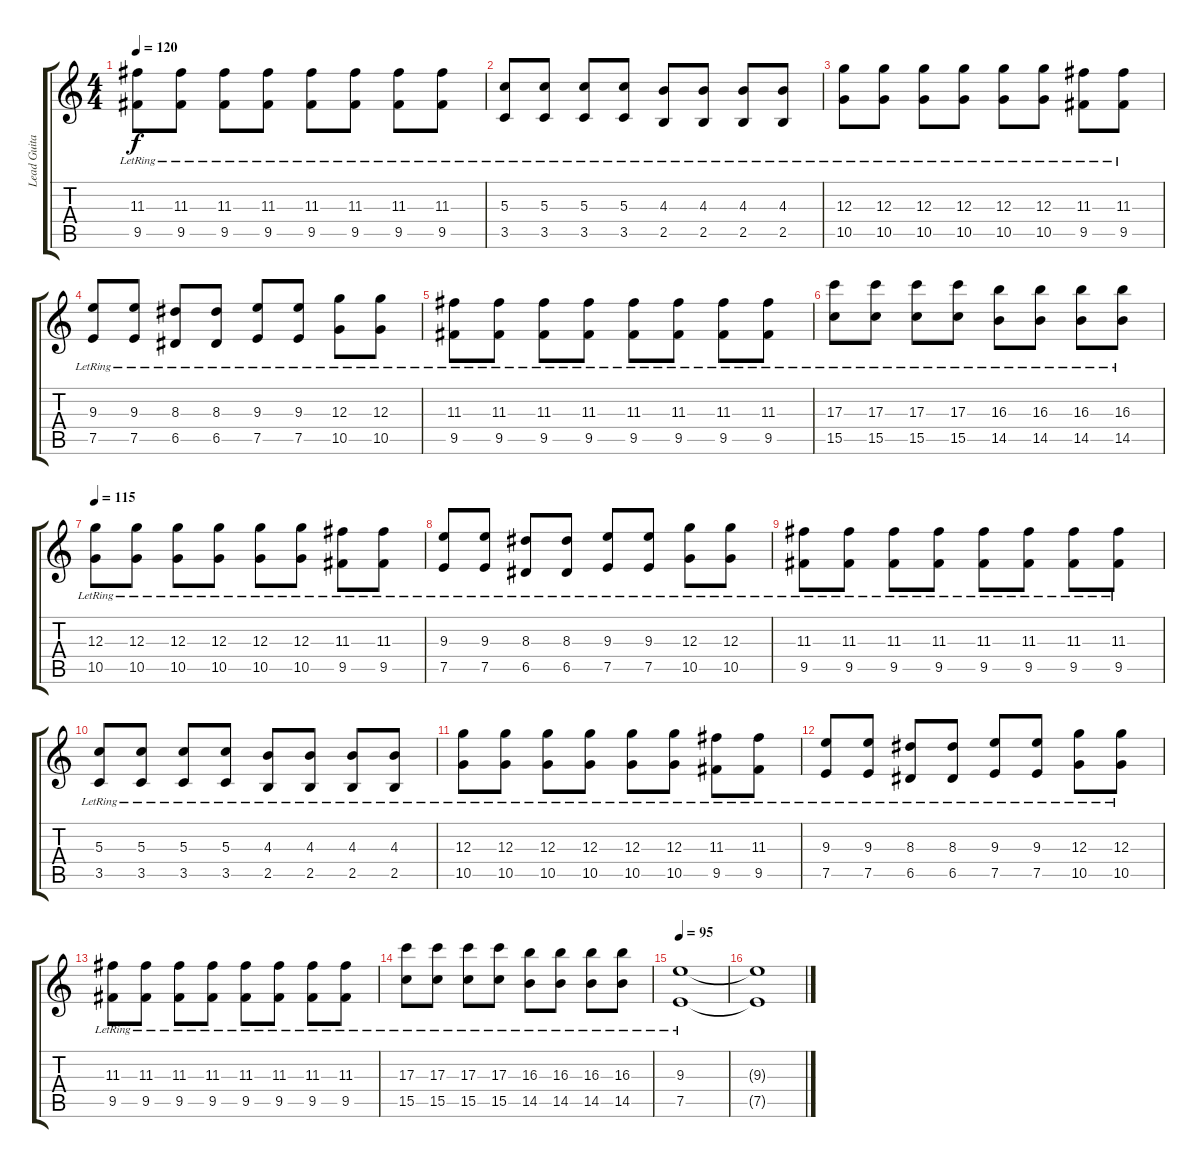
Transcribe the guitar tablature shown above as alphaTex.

\track ("Lead Guitar" "Lead Guita") {instrument overdrivenguitar}
\staff {score tabs}
\tuning (E4 B3 G3 D3 A2 E2) {hide}
\ts (4 4)
\tempo 120
\clef g2
\ks c
(11.3{lr} 9.5{lr}).8{dy f} (11.3{lr} 9.5{lr}).8 (11.3{lr} 9.5{lr}).8 (11.3{lr} 9.5{lr}).8 (11.3{lr} 9.5{lr}).8 (11.3{lr} 9.5{lr}).8 (11.3{lr} 9.5{lr}).8 (11.3{lr} 9.5{lr}).8 |
(5.3{lr} 3.5{lr}).8 (5.3{lr} 3.5{lr}).8 (5.3{lr} 3.5{lr}).8 (5.3{lr} 3.5{lr}).8 (4.3{lr} 2.5{lr}).8 (4.3{lr} 2.5{lr}).8 (4.3{lr} 2.5{lr}).8 (4.3{lr} 2.5{lr}).8 |
(12.3{lr} 10.5{lr}).8 (12.3{lr} 10.5{lr}).8 (12.3{lr} 10.5{lr}).8 (12.3{lr} 10.5{lr}).8 (12.3{lr} 10.5{lr}).8 (12.3{lr} 10.5{lr}).8 (11.3{lr} 9.5{lr}).8 (11.3{lr} 9.5{lr}).8 |
(9.3{lr} 7.5{lr}).8 (9.3{lr} 7.5{lr}).8 (8.3{lr} 6.5{lr}).8 (8.3{lr} 6.5{lr}).8 (9.3{lr} 7.5{lr}).8 (9.3{lr} 7.5{lr}).8 (12.3{lr} 10.5{lr}).8 (12.3{lr} 10.5{lr}).8 |
(11.3{lr} 9.5{lr}).8 (11.3{lr} 9.5{lr}).8 (11.3{lr} 9.5{lr}).8 (11.3{lr} 9.5{lr}).8 (11.3{lr} 9.5{lr}).8 (11.3{lr} 9.5{lr}).8 (11.3{lr} 9.5{lr}).8 (11.3{lr} 9.5{lr}).8 |
(17.3{lr} 15.5{lr}).8 (17.3{lr} 15.5{lr}).8 (17.3{lr} 15.5{lr}).8 (17.3{lr} 15.5{lr}).8 (16.3{lr} 14.5{lr}).8 (16.3{lr} 14.5{lr}).8 (16.3{lr} 14.5{lr}).8 (16.3{lr} 14.5{lr}).8 |
\tempo 115
(12.3{lr} 10.5{lr}).8 (12.3{lr} 10.5{lr}).8 (12.3{lr} 10.5{lr}).8 (12.3{lr} 10.5{lr}).8 (12.3{lr} 10.5{lr}).8 (12.3{lr} 10.5{lr}).8 (11.3{lr} 9.5{lr}).8 (11.3{lr} 9.5{lr}).8 |
(9.3{lr} 7.5{lr}).8 (9.3{lr} 7.5{lr}).8 (8.3{lr} 6.5{lr}).8 (8.3{lr} 6.5{lr}).8 (9.3{lr} 7.5{lr}).8 (9.3{lr} 7.5{lr}).8 (12.3{lr} 10.5{lr}).8 (12.3{lr} 10.5{lr}).8 |
(11.3{lr} 9.5{lr}).8 (11.3{lr} 9.5{lr}).8 (11.3{lr} 9.5{lr}).8 (11.3{lr} 9.5{lr}).8 (11.3{lr} 9.5{lr}).8 (11.3{lr} 9.5{lr}).8 (11.3{lr} 9.5{lr}).8 (11.3{lr} 9.5{lr}).8 |
(5.3{lr} 3.5{lr}).8 (5.3{lr} 3.5{lr}).8 (5.3{lr} 3.5{lr}).8 (5.3{lr} 3.5{lr}).8 (4.3{lr} 2.5{lr}).8 (4.3{lr} 2.5{lr}).8 (4.3{lr} 2.5{lr}).8 (4.3{lr} 2.5{lr}).8 |
(12.3{lr} 10.5{lr}).8 (12.3{lr} 10.5{lr}).8 (12.3{lr} 10.5{lr}).8 (12.3{lr} 10.5{lr}).8 (12.3{lr} 10.5{lr}).8 (12.3{lr} 10.5{lr}).8 (11.3{lr} 9.5{lr}).8 (11.3{lr} 9.5{lr}).8 |
(9.3{lr} 7.5{lr}).8 (9.3{lr} 7.5{lr}).8 (8.3{lr} 6.5{lr}).8 (8.3{lr} 6.5{lr}).8 (9.3{lr} 7.5{lr}).8 (9.3{lr} 7.5{lr}).8 (12.3{lr} 10.5{lr}).8 (12.3{lr} 10.5{lr}).8 |
(11.3{lr} 9.5{lr}).8 (11.3{lr} 9.5{lr}).8 (11.3{lr} 9.5{lr}).8 (11.3{lr} 9.5{lr}).8 (11.3{lr} 9.5{lr}).8 (11.3{lr} 9.5{lr}).8 (11.3{lr} 9.5{lr}).8 (11.3{lr} 9.5{lr}).8 |
(17.3{lr} 15.5{lr}).8 (17.3{lr} 15.5{lr}).8 (17.3{lr} 15.5{lr}).8 (17.3{lr} 15.5{lr}).8 (16.3{lr} 14.5{lr}).8 (16.3{lr} 14.5{lr}).8 (16.3{lr} 14.5{lr}).8 (16.3{lr} 14.5{lr}).8 |
\tempo 95
(9.3{lr} 7.5{lr}).1 |
(9.3{t} 7.5{t}).1
